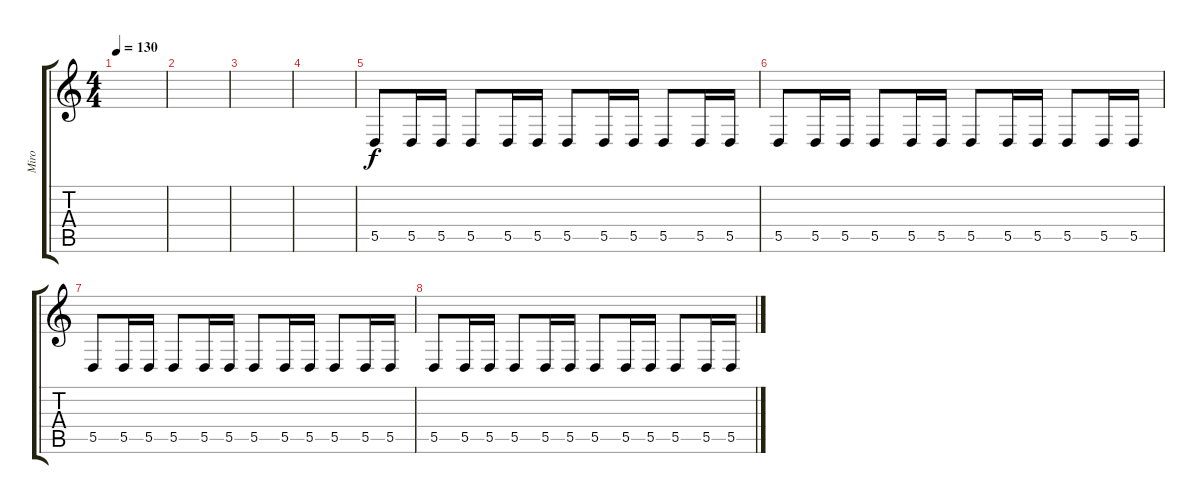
\track ("Miro" "Miro") {instrument fx1rain}
\staff {score tabs}
\tuning (E4 B3 G3 D3 A2 E2) {hide}
\ts (4 4)
\tempo 130
\clef g2
\ks c
|
|
|
|
5.5.8 5.5.16 5.5.16 5.5.8 5.5.16 5.5.16 5.5.8 5.5.16 5.5.16 5.5.8 5.5.16 5.5.16 |
5.5.8 5.5.16 5.5.16 5.5.8 5.5.16 5.5.16 5.5.8 5.5.16 5.5.16 5.5.8 5.5.16 5.5.16 |
5.5.8 5.5.16 5.5.16 5.5.8 5.5.16 5.5.16 5.5.8 5.5.16 5.5.16 5.5.8 5.5.16 5.5.16 |
5.5.8 5.5.16 5.5.16 5.5.8 5.5.16 5.5.16 5.5.8 5.5.16 5.5.16 5.5.8 5.5.16 5.5.16
